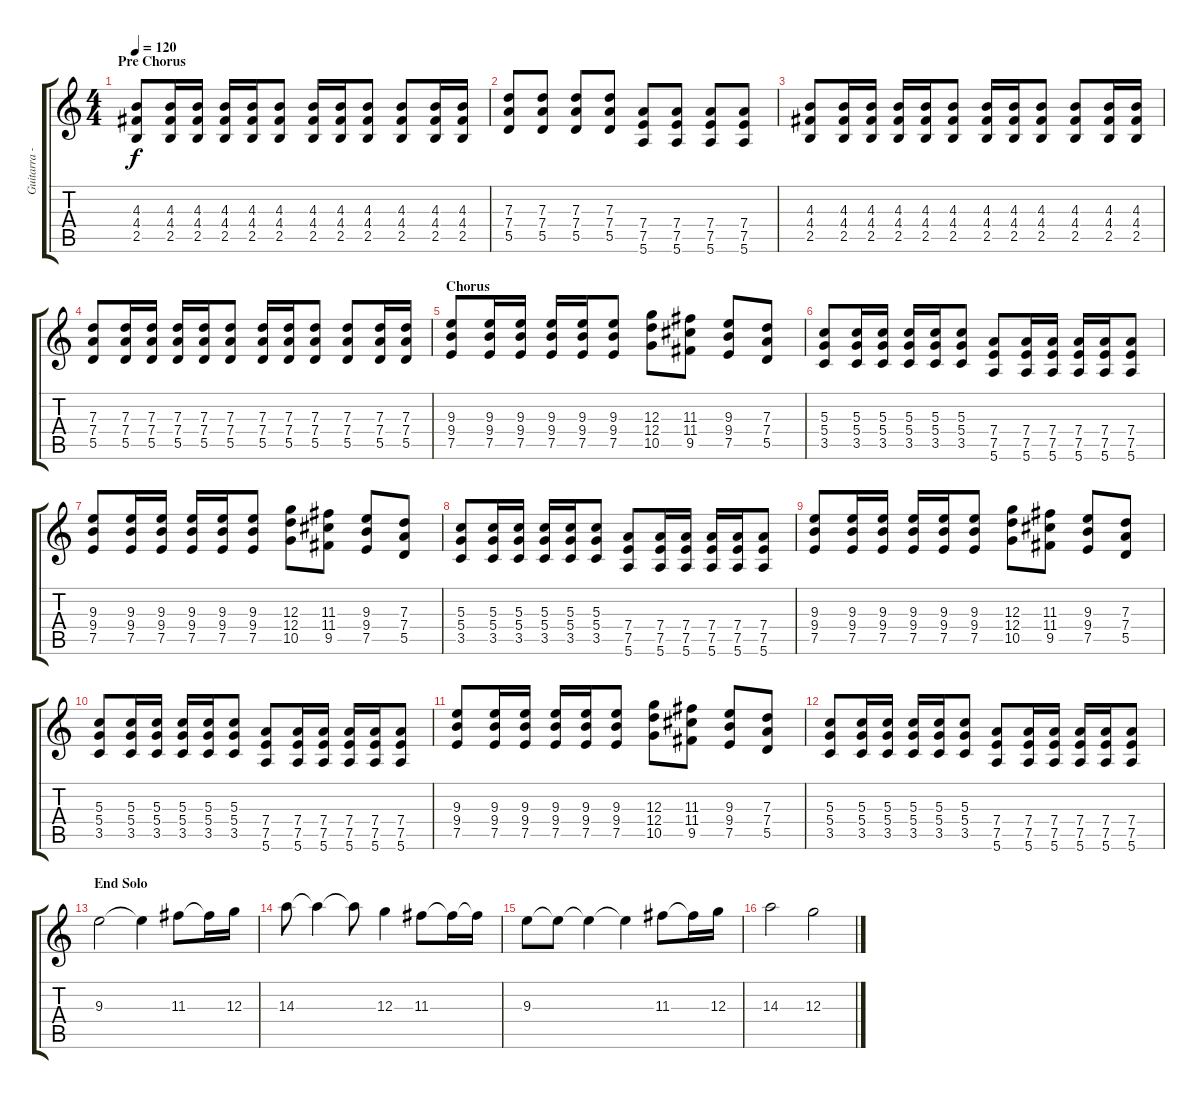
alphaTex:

\track ("Guitarra - Johnny" "Guitarra -") {instrument distortionguitar}
\staff {score tabs}
\tuning (E4 B3 G3 D3 A2 E2) {hide}
\ts (4 4)
\section ("" "Pre Chorus")
\tempo 120
\clef g2
\ks c
(4.3 4.4 2.5).8{dy f} (4.3 4.4 2.5).16 (4.3 4.4 2.5).16 (4.3 4.4 2.5).16 (4.3 4.4 2.5).16 (4.3 4.4 2.5).8 (4.3 4.4 2.5).16 (4.3 4.4 2.5).16 (4.3 4.4 2.5).8 (4.3 4.4 2.5).8 (4.3 4.4 2.5).16 (4.3 4.4 2.5).16 |
(7.3 7.4 5.5).8 (7.3 7.4 5.5).8 (7.3 7.4 5.5).8 (7.3 7.4 5.5).8 (7.4 7.5 5.6).8 (7.4 7.5 5.6).8 (7.4 7.5 5.6).8 (7.4 7.5 5.6).8 |
(4.3 4.4 2.5).8 (4.3 4.4 2.5).16 (4.3 4.4 2.5).16 (4.3 4.4 2.5).16 (4.3 4.4 2.5).16 (4.3 4.4 2.5).8 (4.3 4.4 2.5).16 (4.3 4.4 2.5).16 (4.3 4.4 2.5).8 (4.3 4.4 2.5).8 (4.3 4.4 2.5).16 (4.3 4.4 2.5).16 |
(7.3 7.4 5.5).8 (7.3 7.4 5.5).16 (7.3 7.4 5.5).16 (7.3 7.4 5.5).16 (7.3 7.4 5.5).16 (7.3 7.4 5.5).8 (7.3 7.4 5.5).16 (7.3 7.4 5.5).16 (7.3 7.4 5.5).8 (7.3 7.4 5.5).8 (7.3 7.4 5.5).16 (7.3 7.4 5.5).16 |
\section ("" "Chorus")
(9.3 9.4 7.5).8 (9.3 9.4 7.5).16 (9.3 9.4 7.5).16 (9.3 9.4 7.5).16 (9.3 9.4 7.5).16 (9.3 9.4 7.5).8 (12.3 12.4 10.5).8 (11.3 11.4 9.5).8 (9.3 9.4 7.5).8 (7.3 7.4 5.5).8 |
(5.3 5.4 3.5).8 (5.3 5.4 3.5).16 (5.3 5.4 3.5).16 (5.3 5.4 3.5).16 (5.3 5.4 3.5).16 (5.3 5.4 3.5).8 (7.4 7.5 5.6).8 (7.4 7.5 5.6).16 (7.4 7.5 5.6).16 (7.4 7.5 5.6).16 (7.4 7.5 5.6).16 (7.4 7.5 5.6).8 |
(9.3 9.4 7.5).8 (9.3 9.4 7.5).16 (9.3 9.4 7.5).16 (9.3 9.4 7.5).16 (9.3 9.4 7.5).16 (9.3 9.4 7.5).8 (12.3 12.4 10.5).8 (11.3 11.4 9.5).8 (9.3 9.4 7.5).8 (7.3 7.4 5.5).8 |
(5.3 5.4 3.5).8 (5.3 5.4 3.5).16 (5.3 5.4 3.5).16 (5.3 5.4 3.5).16 (5.3 5.4 3.5).16 (5.3 5.4 3.5).8 (7.4 7.5 5.6).8 (7.4 7.5 5.6).16 (7.4 7.5 5.6).16 (7.4 7.5 5.6).16 (7.4 7.5 5.6).16 (7.4 7.5 5.6).8 |
(9.3 9.4 7.5).8 (9.3 9.4 7.5).16 (9.3 9.4 7.5).16 (9.3 9.4 7.5).16 (9.3 9.4 7.5).16 (9.3 9.4 7.5).8 (12.3 12.4 10.5).8 (11.3 11.4 9.5).8 (9.3 9.4 7.5).8 (7.3 7.4 5.5).8 |
(5.3 5.4 3.5).8 (5.3 5.4 3.5).16 (5.3 5.4 3.5).16 (5.3 5.4 3.5).16 (5.3 5.4 3.5).16 (5.3 5.4 3.5).8 (7.4 7.5 5.6).8 (7.4 7.5 5.6).16 (7.4 7.5 5.6).16 (7.4 7.5 5.6).16 (7.4 7.5 5.6).16 (7.4 7.5 5.6).8 |
(9.3 9.4 7.5).8 (9.3 9.4 7.5).16 (9.3 9.4 7.5).16 (9.3 9.4 7.5).16 (9.3 9.4 7.5).16 (9.3 9.4 7.5).8 (12.3 12.4 10.5).8 (11.3 11.4 9.5).8 (9.3 9.4 7.5).8 (7.3 7.4 5.5).8 |
(5.3 5.4 3.5).8 (5.3 5.4 3.5).16 (5.3 5.4 3.5).16 (5.3 5.4 3.5).16 (5.3 5.4 3.5).16 (5.3 5.4 3.5).8 (7.4 7.5 5.6).8 (7.4 7.5 5.6).16 (7.4 7.5 5.6).16 (7.4 7.5 5.6).16 (7.4 7.5 5.6).16 (7.4 7.5 5.6).8 |
\section ("" "End Solo")
9.3.2 9.3{t}.4 11.3.8 11.3{t}.16 12.3.16 |
14.3.8 14.3{t}.4 14.3{t}.8 12.3.4 11.3.8 11.3{t}.16 11.3{t}.16 |
9.3.8 9.3{t}.8 9.3{t}.4 9.3{t}.4 11.3.8 11.3{t}.16 12.3.16 |
14.3.2 12.3.2
